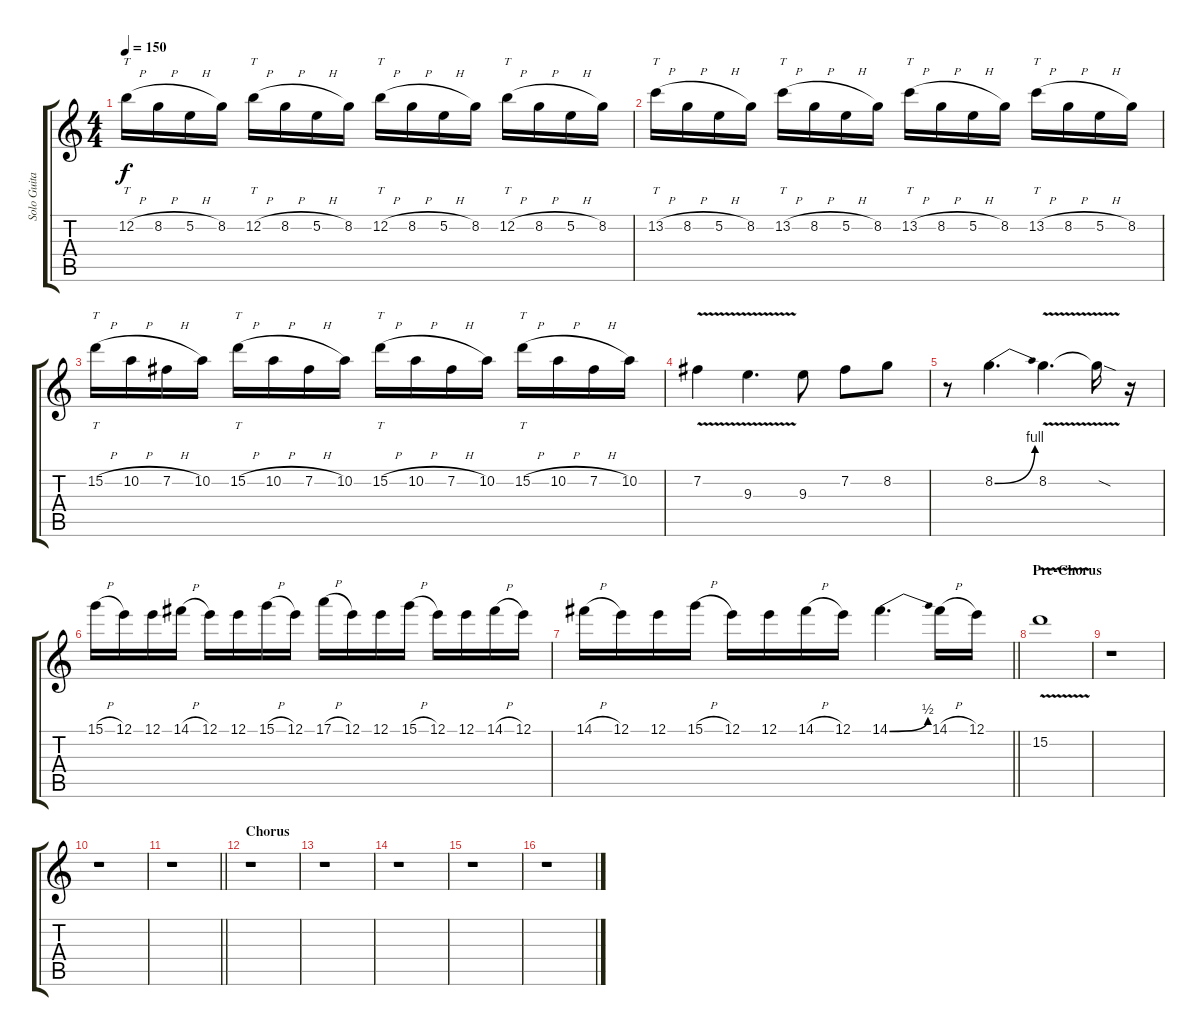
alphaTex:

\track ("Solo Guitar" "Solo Guita") {instrument overdrivenguitar}
\staff {score tabs}
\tuning (E4 B3 G3 D3 A2 E2) {hide}
\ts (4 4)
\tempo 150
\clef g2
\ks c
12.2{h}.16{tt dy f} 8.2{h}.16 5.2{h}.16 8.2.16 12.2{h}.16{tt} 8.2{h}.16 5.2{h}.16 8.2.16 12.2{h}.16{tt} 8.2{h}.16 5.2{h}.16 8.2.16 12.2{h}.16{tt} 8.2{h}.16 5.2{h}.16 8.2.16 |
13.2{h}.16{tt} 8.2{h}.16 5.2{h}.16 8.2.16 13.2{h}.16{tt} 8.2{h}.16 5.2{h}.16 8.2.16 13.2{h}.16{tt} 8.2{h}.16 5.2{h}.16 8.2.16 13.2{h}.16{tt} 8.2{h}.16 5.2{h}.16 8.2.16 |
15.2{h}.16{tt} 10.2{h}.16 7.2{h}.16 10.2.16 15.2{h}.16{tt} 10.2{h}.16 7.2{h}.16 10.2.16 15.2{h}.16{tt} 10.2{h}.16 7.2{h}.16 10.2.16 15.2{h}.16{tt} 10.2{h}.16 7.2{h}.16 10.2.16 |
7.2{v}.4 9.3{v}.4{d} 9.3.8 7.2.8 8.2.8 |
r.8 8.2{be (bend 0 0 60 4)}.4{d} 8.2{v}.4{d} 8.2{sod t}.16 r.16 |
15.1{h}.16 12.1.16 12.1.16 14.1{h}.16 12.1.16 12.1.16 15.1{h}.16 12.1.16 17.1{h}.16 12.1.16 12.1.16 15.1{h}.16 12.1.16 12.1.16 14.1{h}.16 12.1.16 |
\barLineRight lightlight
14.1{h}.16 12.1.16 12.1.16 15.1{h}.16 12.1.16 12.1.16 14.1{h}.16 12.1.16 14.1{be (bend 0 0 60 2)}.4{d} 14.1{h}.16 12.1.16 |
\section ("" "Pre-Chorus")
15.2{v}.1 |
r.1 |
r.1 |
\barLineRight lightlight
r.1 |
\section ("" "Chorus")
r.1 |
r.1 |
r.1 |
r.1 |
r.1
